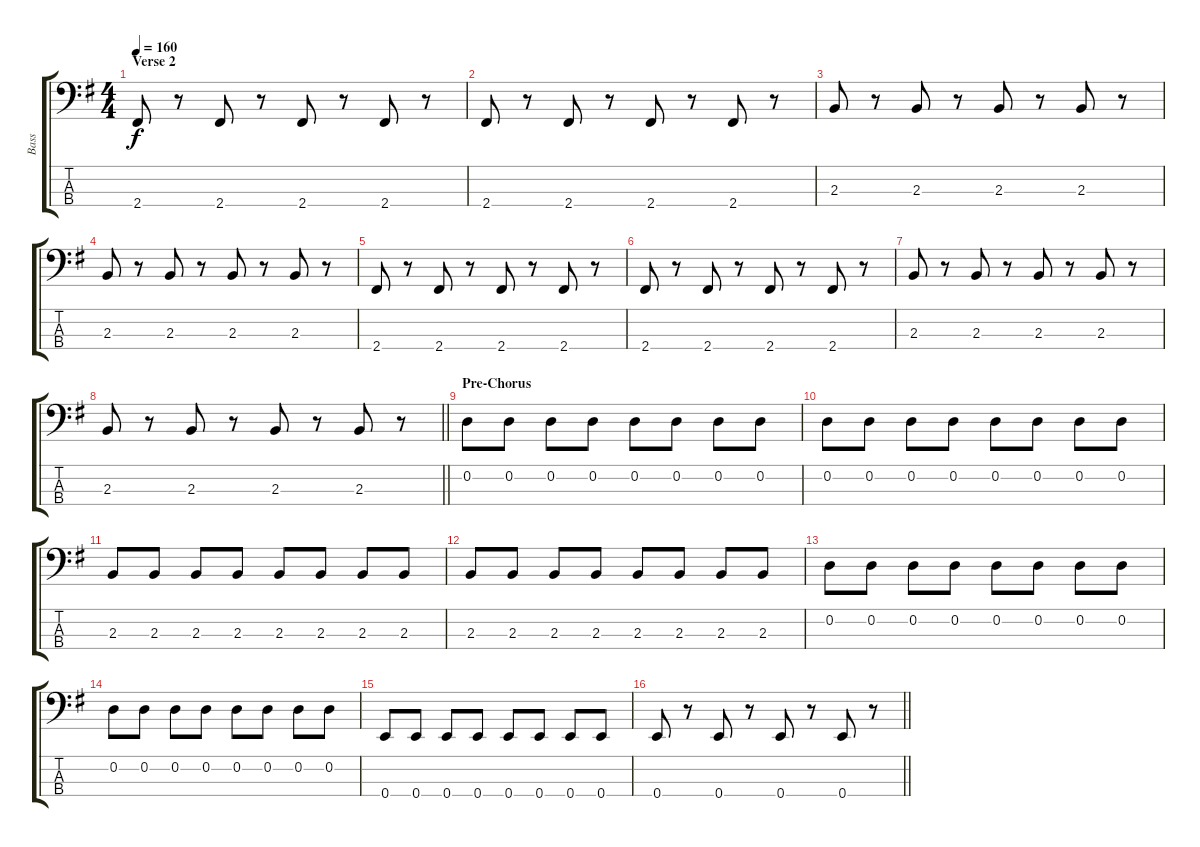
\track ("Bass" "Bass") {instrument electricbasspick}
\staff {score tabs}
\tuning (G2 D2 A1 E1) {hide}
\ts (4 4)
\section ("" "Verse 2")
\tempo 160
\clef f4
\ks g
2.4.8{dy f} r.8 2.4.8 r.8 2.4.8 r.8 2.4.8 r.8 |
2.4.8 r.8 2.4.8 r.8 2.4.8 r.8 2.4.8 r.8 |
2.3.8 r.8 2.3.8 r.8 2.3.8 r.8 2.3.8 r.8 |
2.3.8 r.8 2.3.8 r.8 2.3.8 r.8 2.3.8 r.8 |
2.4.8 r.8 2.4.8 r.8 2.4.8 r.8 2.4.8 r.8 |
2.4.8 r.8 2.4.8 r.8 2.4.8 r.8 2.4.8 r.8 |
2.3.8 r.8 2.3.8 r.8 2.3.8 r.8 2.3.8 r.8 |
\barLineRight lightlight
2.3.8 r.8 2.3.8 r.8 2.3.8 r.8 2.3.8 r.8 |
\section ("" "Pre-Chorus")
0.2.8 0.2.8 0.2.8 0.2.8 0.2.8 0.2.8 0.2.8 0.2.8 |
0.2.8 0.2.8 0.2.8 0.2.8 0.2.8 0.2.8 0.2.8 0.2.8 |
2.3.8 2.3.8 2.3.8 2.3.8 2.3.8 2.3.8 2.3.8 2.3.8 |
2.3.8 2.3.8 2.3.8 2.3.8 2.3.8 2.3.8 2.3.8 2.3.8 |
0.2.8 0.2.8 0.2.8 0.2.8 0.2.8 0.2.8 0.2.8 0.2.8 |
0.2.8 0.2.8 0.2.8 0.2.8 0.2.8 0.2.8 0.2.8 0.2.8 |
0.4.8 0.4.8 0.4.8 0.4.8 0.4.8 0.4.8 0.4.8 0.4.8 |
\barLineRight lightlight
0.4.8 r.8 0.4.8 r.8 0.4.8 r.8 0.4.8 r.8
